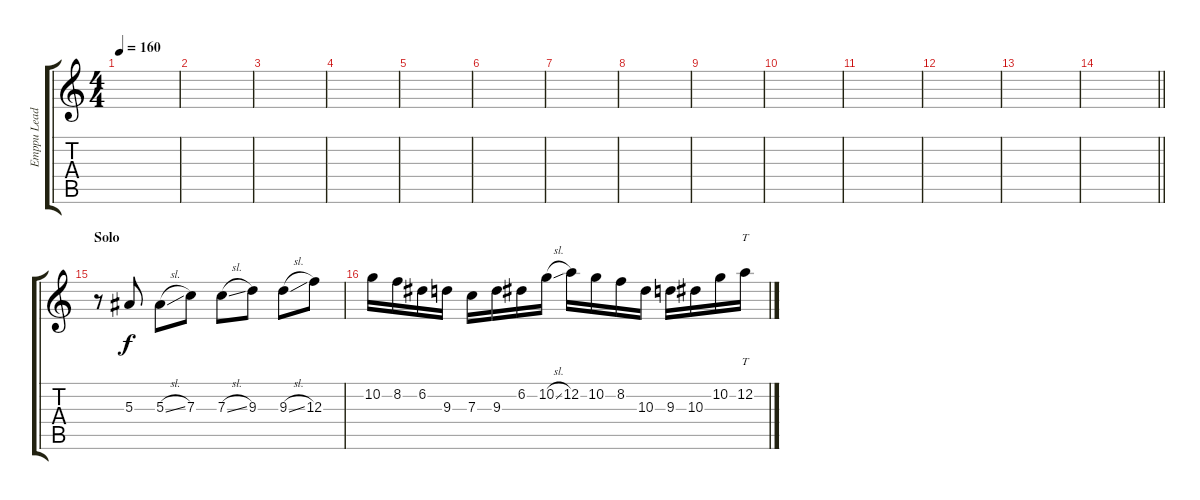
\track ("Emppu Lead" "Emppu Lead") {instrument distortionguitar}
\staff {score tabs}
\tuning (D4 A3 F3 C3 G2 D2) {hide}
\ts (4 4)
\tempo 160
\clef g2
\ks c
|
|
|
|
|
|
|
|
|
|
|
|
|
\barLineRight lightlight
|
\section ("" "Solo")
r.8 5.3.8 5.3{sl}.8 7.3.8 7.3{sl}.8 9.3.8 9.3{sl}.8 12.3.8 |
10.2.16 8.2.16 6.2.16 9.3.16 7.3.16 9.3.16 6.2.16 10.2{sl}.16 12.2.16 10.2.16 8.2.16 10.3.16 9.3.16 10.3.16 10.2.16 12.2{sl}.16{tt}
